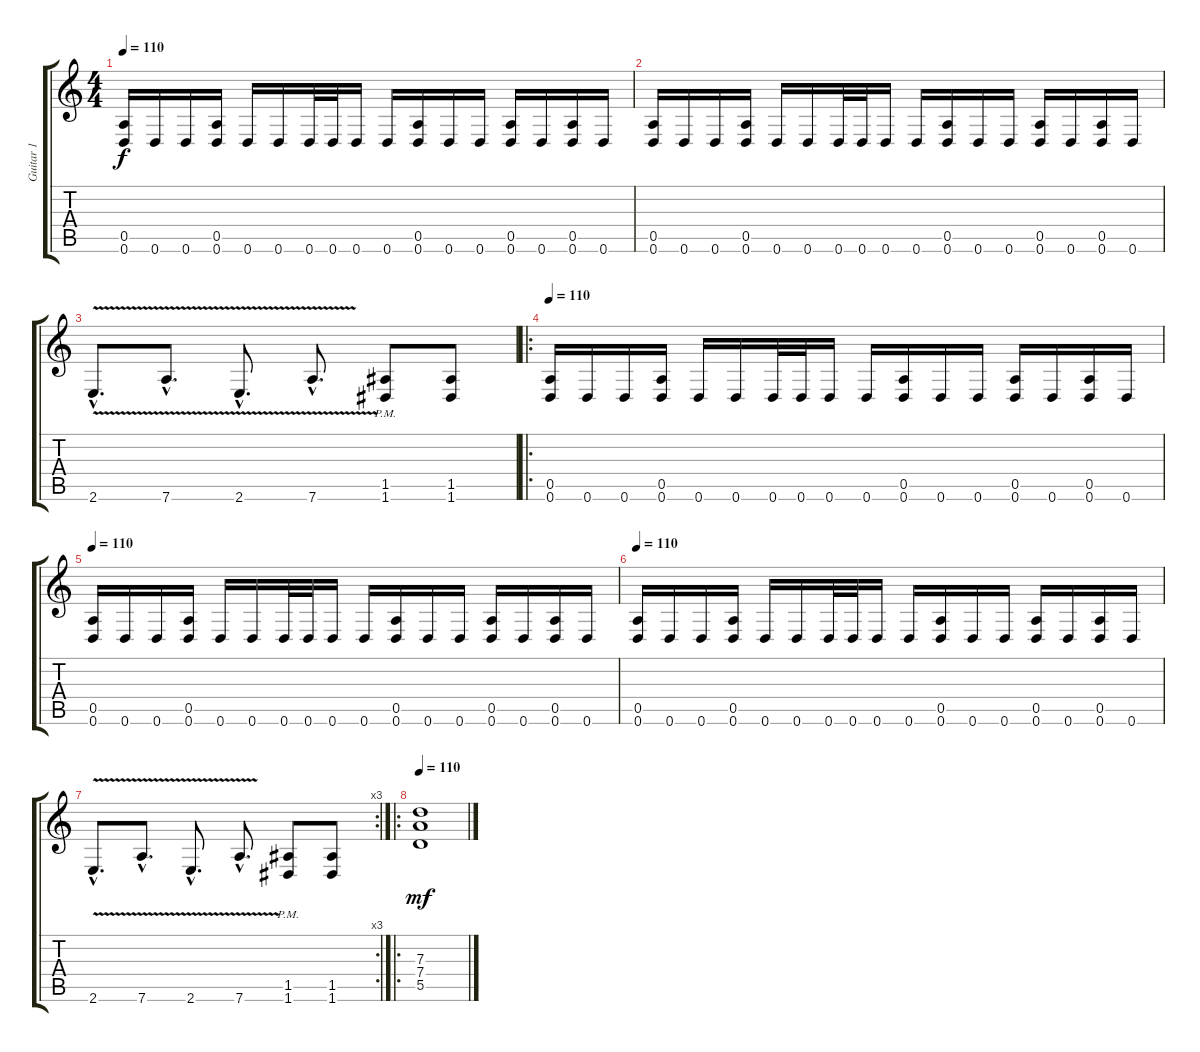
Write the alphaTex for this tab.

\track ("Guitar 1" "Guitar 1") {instrument distortionguitar}
\staff {score tabs}
\tuning (E4 B3 G3 D3 A2 D2) {hide}
\ts (4 4)
\tempo 110
\clef g2
\ks c
(0.5 0.6).16{dy f} 0.6.16 0.6.16 (0.5 0.6).16 0.6.16 0.6.16 0.6.32 0.6.32 0.6.16 0.6.16 (0.5 0.6).16 0.6.16 0.6.16 (0.5 0.6).16 0.6.16 (0.5 0.6).16 0.6.16 |
(0.5 0.6).16 0.6.16 0.6.16 (0.5 0.6).16 0.6.16 0.6.16 0.6.32 0.6.32 0.6.16 0.6.16 (0.5 0.6).16 0.6.16 0.6.16 (0.5 0.6).16 0.6.16 (0.5 0.6).16 0.6.16 |
2.6{v hac}.8{d} 7.6{v hac}.8{d} 2.6{v hac}.8{d} 7.6{v hac}.8{d} (1.5{pm} 1.6{pm}).8 (1.5 1.6).8 |
\ro
\tempo 110
(0.5 0.6).16 0.6.16 0.6.16 (0.5 0.6).16 0.6.16 0.6.16 0.6.32 0.6.32 0.6.16 0.6.16 (0.5 0.6).16 0.6.16 0.6.16 (0.5 0.6).16 0.6.16 (0.5 0.6).16 0.6.16 |
\tempo 110
(0.5 0.6).16 0.6.16 0.6.16 (0.5 0.6).16 0.6.16 0.6.16 0.6.32 0.6.32 0.6.16 0.6.16 (0.5 0.6).16 0.6.16 0.6.16 (0.5 0.6).16 0.6.16 (0.5 0.6).16 0.6.16 |
\tempo 110
(0.5 0.6).16 0.6.16 0.6.16 (0.5 0.6).16 0.6.16 0.6.16 0.6.32 0.6.32 0.6.16 0.6.16 (0.5 0.6).16 0.6.16 0.6.16 (0.5 0.6).16 0.6.16 (0.5 0.6).16 0.6.16 |
\rc 3
2.6{v hac}.8{d} 7.6{v hac}.8{d} 2.6{v hac}.8{d} 7.6{v hac}.8{d} (1.5{pm} 1.6{pm}).8 (1.5 1.6).8 |
\ro
\tempo 110
(7.3 7.4 5.5).1{dy mf}
